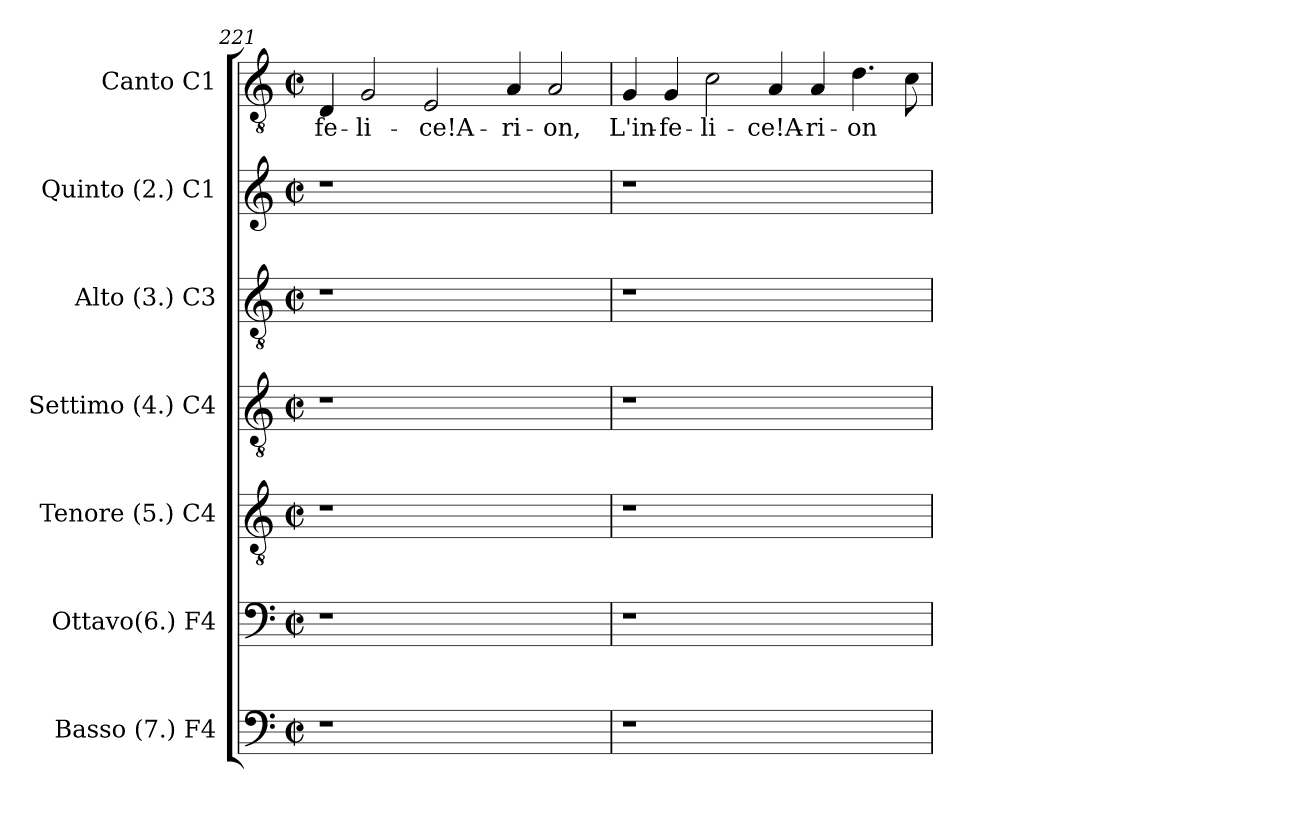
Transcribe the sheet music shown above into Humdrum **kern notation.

**kern	**kern	**kern	**kern	**kern	**kern	**kern	**text
*part7	*part6	*part5	*part4	*part3	*part2	*part1	*part1
*staff7	*staff6	*staff5	*staff4	*staff3	*staff2	*staff1	*staff1
*I"Basso (7.)  F4	*I"Ottavo(6.)  F4	*I"Tenore (5.)  C4	*I"Settimo (4.)  C4	*I"Alto (3.)  C3	*I"Quinto (2.)  C1	*I"Canto  C1	*
*	*	*I'T	*	*I'A	*	*I'C	*
*clefF4	*clefF4	*clefGv2	*clefGv2	*clefGv2	*clefG2	*clefGv2	*
*k[]	*k[]	*k[]	*k[]	*k[]	*k[]	*k[]	*
*C:	*C:	*C:	*C:	*C:	*C:	*C:	*
*M2/2	*M2/2	*M2/2	*M2/2	*M2/2	*M2/2	*M2/2	*
*met(c|)	*met(c|)	*met(c|)	*met(c|)	*met(c|)	*met(c|)	*met(c|)	*
=221	=221	=221	=221	=221	=221	=221	=221
!	!	!	!	!	!	!	!LO:LY:b:cj
1r	1r	1r	1r	1r	1r	4D/	-fe-
!	!	!	!	!	!	!	!LO:LY:b:cj
.	.	.	.	.	.	2G/	-li-
!	!	!	!	!	!	!	!LO:LY:b:cj
.	.	.	.	.	.	2E/	-ce!A-
1ryy	1ryy	1ryy	1ryy	1ryy	1ryy	.	.
!	!	!	!	!	!	!	!LO:LY:b:cj
.	.	.	.	.	.	4A/	-ri-
!	!	!	!	!	!	!	!LO:LY:b:cj
.	.	.	.	.	.	2A/	-on,
=222	=222	=222	=222	=222	=222	=222	=222
!	!	!	!	!	!	!	!LO:LY:b:cj
1r	1r	1r	1r	1r	1r	4G/	L'in-
!	!	!	!	!	!	!	!LO:LY:b:cj
.	.	.	.	.	.	4G/	-fe-
!	!	!	!	!	!	!	!LO:LY:b:cj
.	.	.	.	.	.	2c\	-li-
!	!	!	!	!	!	!	!LO:LY:b:cj
1ryy	1ryy	1ryy	1ryy	1ryy	1ryy	4A/	-ce!A-
!	!	!	!	!	!	!	!LO:LY:b:cj
.	.	.	.	.	.	4A/	-ri-
!	!	!	!	!	!	!	!LO:LY:b:cj
.	.	.	.	.	.	4.d\	-on
!	!	!	!	!	!	!	!LO:LY:b:cj
.	.	.	.	.	.	8c\	.
=	=	=	=	=	=	=	=
*-	*-	*-	*-	*-	*-	*-	*-
